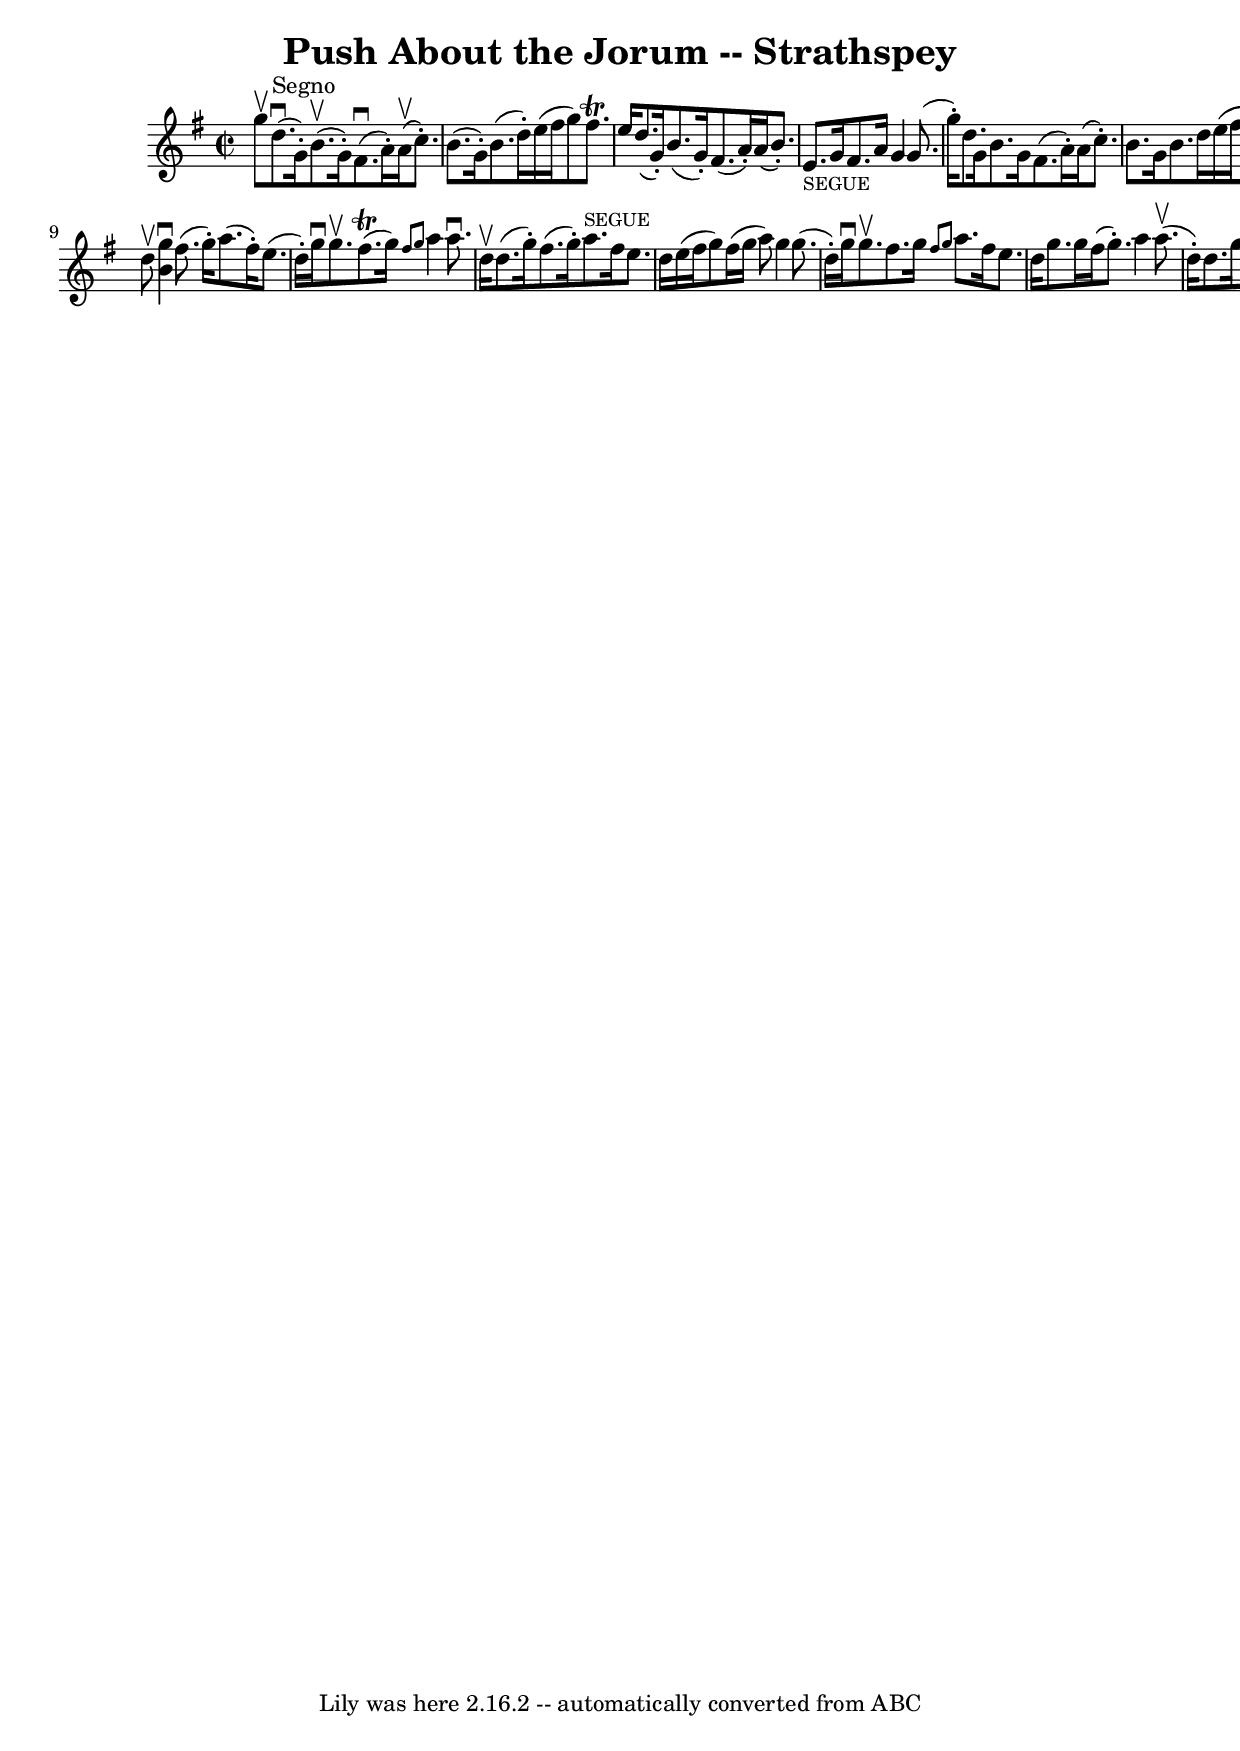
\version "2.16.2"
\include "Mammoth.ily"
\header {
  %% book = "Ryan's Mammoth Collection"
  crossRefNumber = "1"
  footnotes = "\\\\161 958"
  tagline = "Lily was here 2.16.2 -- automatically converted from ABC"
  title = "Push About the Jorum -- Strathspey"

}
voicedefault =  {


  \override Staff.TimeSignature #'style = #'C
  \time 2/2 
  \key g \major
  g''8^\upbow   |
  d''8.^"Segno"^\downbow(
  g'16 -.) b'8.^\upbow(g'16 -.) fis'8.^\downbow(a'16 -.)   
  a'16^\upbow(c''8. -.)   |
  b'8. (g'16 -.) b'8. (d''16 -.) e''16 (fis''16 g''8) fis''8.^\trill e''16    |
  
  d''8. (g'16 -.) b'8. (g'16 -.) fis'8. (a'16 -.) a'16 (
  b'8. -.)   |
  e'8._\segue g'16 fis'8. a'16 g'4 g'8. 
  (g''16 -.)   |
  d''8. g'16 b'8. g'16 fis'8. (a'16 -.) a'16 (c''8. -.)   |
  b'8. g'16 b'8. d''16    
  e''16 (fis''16 g''8) fis''8. (^\trill e''16)   |
  
  d''8. g'16 b'8. g'16 fis'8. (a'16 -.) a'16 (b'8. -.)   
  |
  e'8. g'16 fis'8. a'16 g'4 g'8    \bar "|." d''8^\upbow |
  << b'4^\downbow g''4   >> fis''8. (g''16 -.)   
  a''8. (fis''16 -.) e''8. (d''16 -.)   |
  g''16^\downbow   
  g''8.^\upbow fis''8. (^\trill g''16) \grace { fis''8 g''8  
					      }   
  a''4 a''8.^\downbow d''16^\upbow   |
  d''8. (g''16 -.)   
  fis''8. (g''16 -.) a''8.^\segue fis''16 e''8. d''16    
  |
  e''16 (fis''16 g''8) fis''16 (g''16 a''8) g''4 
  g''8. (d''16 -.)   |
  g''16^\downbow g''8.^\upbow   
  fis''8. g''16  \grace { fis''8 g''8  
			} a''8. fis''16 e''8.    
  d''16    |
  g''8. g''16 fis''16 (g''8. -.) a''4 a''8.^\upbow(d''16 -.)   |
  d''8. g''16 fis''8. g''16    
  a''8. fis''16 e''8. d''16    |
  e''8. (g''16 -.)   
  fis''8. (a''16 -.) g''8. (b''16 -.) e''8. (g''16 -.)   

}

\score{
  <<

    \context Staff="default"
    {
      \voicedefault 
      
    }

  >>
  \layout {
    
  }
  \midi {
  }

}
